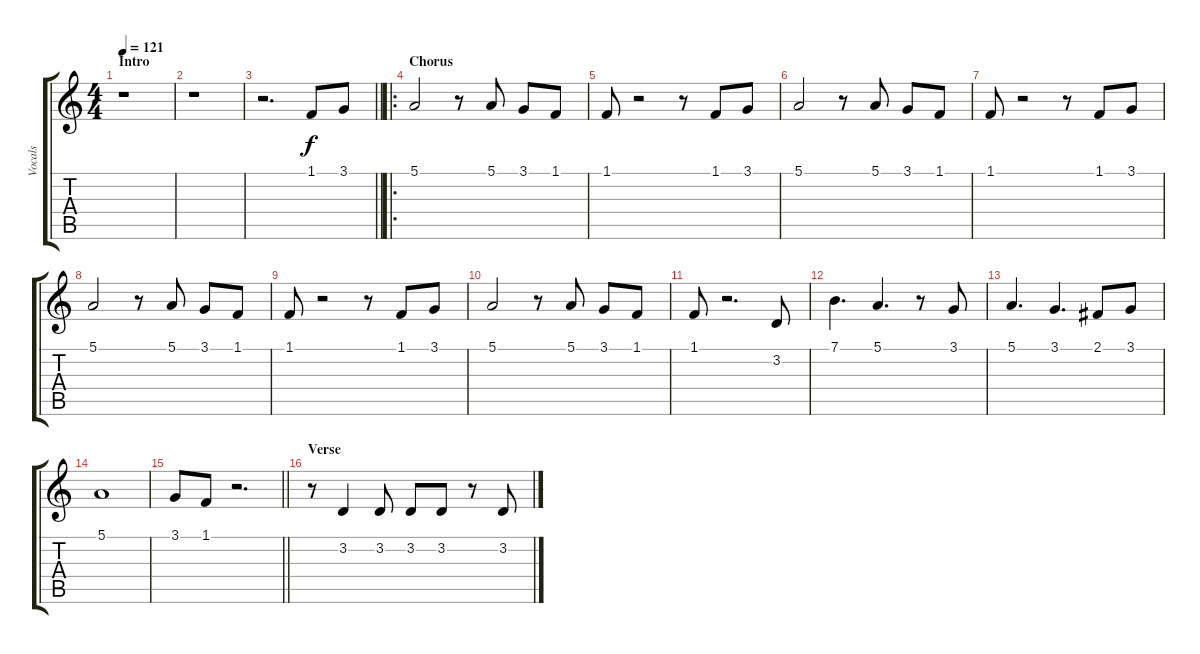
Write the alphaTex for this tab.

\track ("Vocals" "Vocals") {instrument tenorsax}
\staff {score tabs}
\tuning (E4 B3 G3 D3 A2 E2) {hide}
\ts (4 4)
\section ("" "Intro")
\tempo 121
\clef g2
\ks c
r.1{dy f instrument tenorsax} |
r.1 |
\barLineRight lightlight
r.2{d} 1.1.8 3.1.8 |
\ro
\section ("" "Chorus")
5.1.2 r.8 5.1.8 3.1.8 1.1.8 |
1.1.8 r.2 r.8 1.1.8 3.1.8 |
5.1.2 r.8 5.1.8 3.1.8 1.1.8 |
1.1.8 r.2 r.8 1.1.8 3.1.8 |
5.1.2 r.8 5.1.8 3.1.8 1.1.8 |
1.1.8 r.2 r.8 1.1.8 3.1.8 |
5.1.2 r.8 5.1.8 3.1.8 1.1.8 |
1.1.8 r.2{d} 3.2.8 |
7.1.4{d} 5.1.4{d} r.8 3.1.8 |
5.1.4{d} 3.1.4{d} 2.1.8 3.1.8 |
5.1.1 |
\barLineRight lightlight
3.1.8 1.1.8 r.2{d} |
\section ("" "Verse")
r.8 3.2.4 3.2.8 3.2.8 3.2.8 r.8 3.2.8
